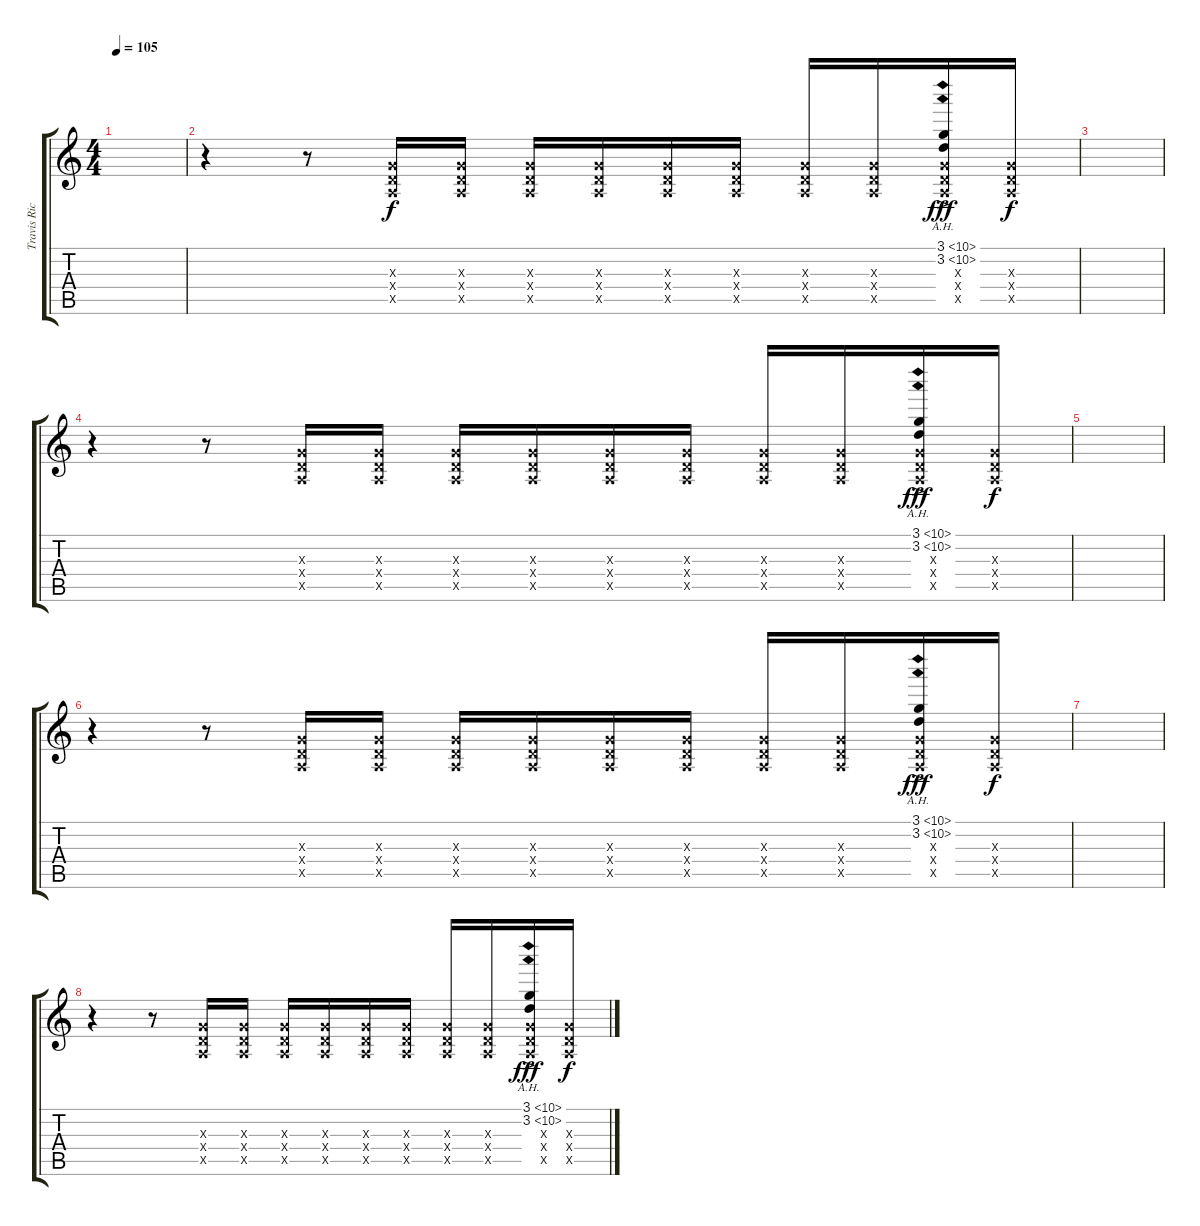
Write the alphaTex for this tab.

\track ("Travis Richter" "Travis Ric") {instrument overdrivenguitar}
\staff {score tabs}
\tuning (E4 B3 G3 D3 A2 D2) {hide}
\ts (4 4)
\tempo 105
\clef g2
\ks c
|
r.4 r.8 (0.3{x} 0.4{x} 0.5{x}).16 (0.3{x} 0.4{x} 0.5{x}).16 (0.3{x} 0.4{x} 0.5{x}).16 (0.3{x} 0.4{x} 0.5{x}).16 (0.3{x} 0.4{x} 0.5{x}).16 (0.3{x} 0.4{x} 0.5{x}).16 (0.3{x} 0.4{x} 0.5{x}).16 (0.3{x} 0.4{x} 0.5{x}).16 (3.1{ah 7 ac} 3.2{ah 7 ac} 0.3{x} 0.4{x} 0.5{x}).16{dy fff} (0.3{x} 0.4{x} 0.5{x}).16{dy f} |
|
r.4 r.8 (0.3{x} 0.4{x} 0.5{x}).16 (0.3{x} 0.4{x} 0.5{x}).16 (0.3{x} 0.4{x} 0.5{x}).16 (0.3{x} 0.4{x} 0.5{x}).16 (0.3{x} 0.4{x} 0.5{x}).16 (0.3{x} 0.4{x} 0.5{x}).16 (0.3{x} 0.4{x} 0.5{x}).16 (0.3{x} 0.4{x} 0.5{x}).16 (3.1{ah 7 ac} 3.2{ah 7 ac} 0.3{x} 0.4{x} 0.5{x}).16{dy fff} (0.3{x} 0.4{x} 0.5{x}).16{dy f} |
|
r.4 r.8 (0.3{x} 0.4{x} 0.5{x}).16 (0.3{x} 0.4{x} 0.5{x}).16 (0.3{x} 0.4{x} 0.5{x}).16 (0.3{x} 0.4{x} 0.5{x}).16 (0.3{x} 0.4{x} 0.5{x}).16 (0.3{x} 0.4{x} 0.5{x}).16 (0.3{x} 0.4{x} 0.5{x}).16 (0.3{x} 0.4{x} 0.5{x}).16 (3.1{ah 7 ac} 3.2{ah 7 ac} 0.3{x} 0.4{x} 0.5{x}).16{dy fff} (0.3{x} 0.4{x} 0.5{x}).16{dy f} |
|
r.4 r.8 (0.3{x} 0.4{x} 0.5{x}).16 (0.3{x} 0.4{x} 0.5{x}).16 (0.3{x} 0.4{x} 0.5{x}).16 (0.3{x} 0.4{x} 0.5{x}).16 (0.3{x} 0.4{x} 0.5{x}).16 (0.3{x} 0.4{x} 0.5{x}).16 (0.3{x} 0.4{x} 0.5{x}).16 (0.3{x} 0.4{x} 0.5{x}).16 (3.1{ah 7 ac} 3.2{ah 7 ac} 0.3{x} 0.4{x} 0.5{x}).16{dy fff} (0.3{x} 0.4{x} 0.5{x}).16{dy f}
